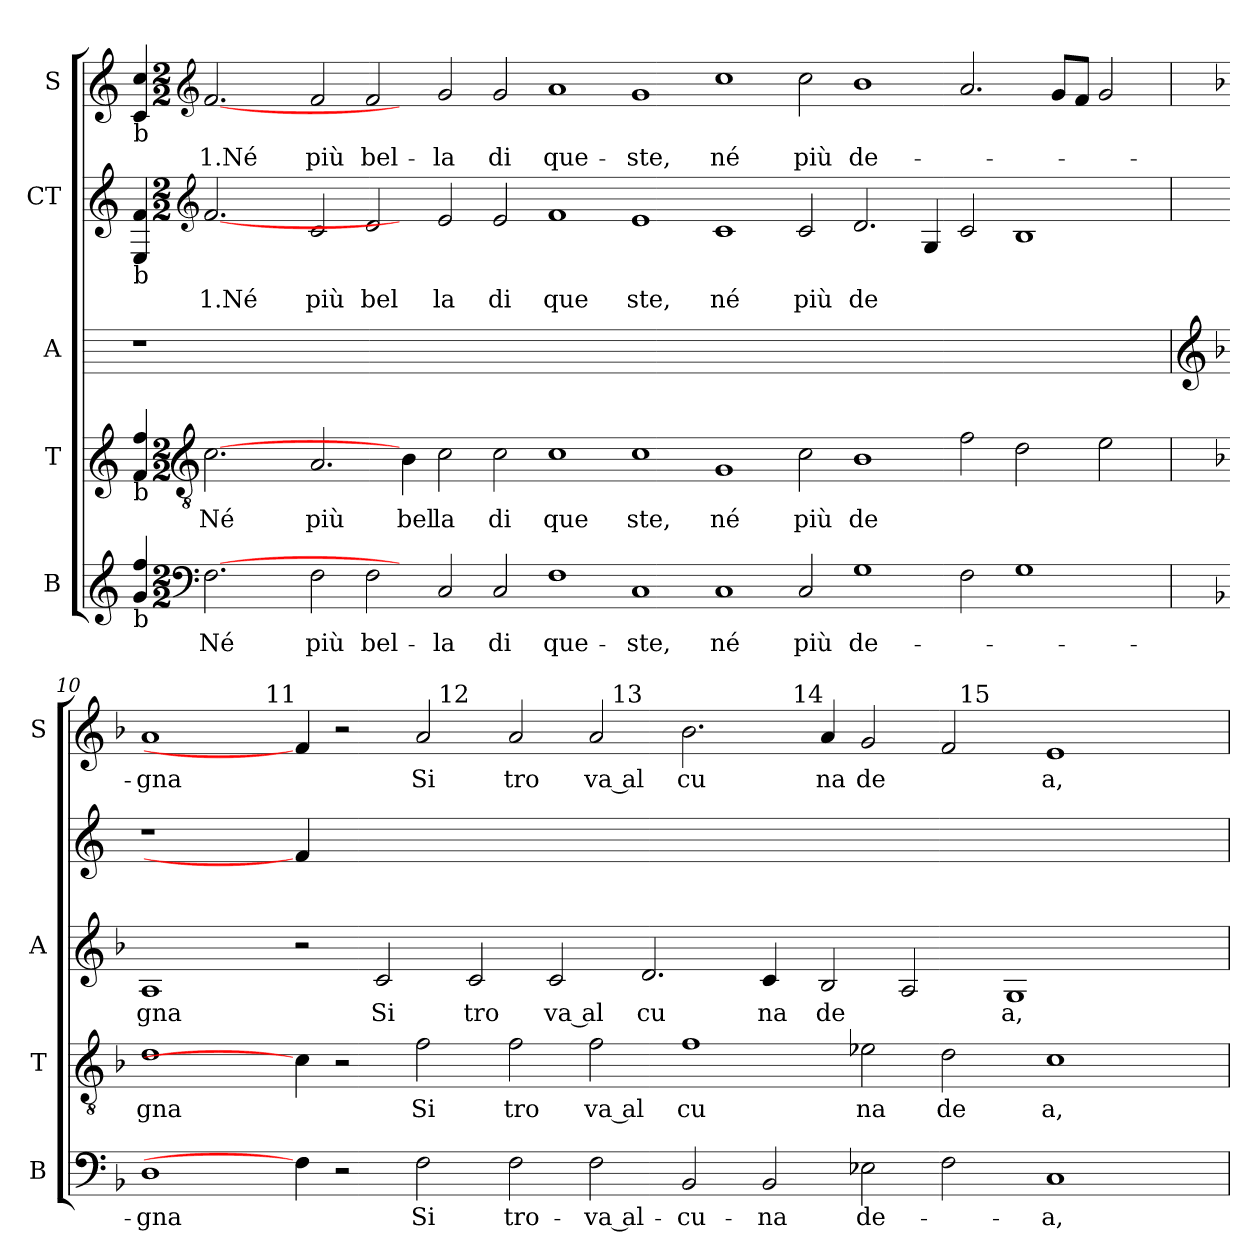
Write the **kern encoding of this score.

**kern	**text	**kern	**text	**kern	**text	**kern	**text	**kern	**text
*part5	*part5	*part4	*part4	*part3	*part3	*part2	*part2	*part1	*part1
*staff5	*staff5	*staff4	*staff4	*staff3	*staff3	*staff2	*staff2	*staff1	*staff1
*I"B	*	*I"T	*	*I"A	*	*I"CT	*	*I"S	*
*I'B	*	*I'T	*	*I'A	*	*	*	*I'S	*
!!LO:PB:g=z
*stria5	*	*stria5	*	*stria5	*	*stria5	*	*stria5	*
=1	=1	=1	=1	=1	=1	=1	=1	=1	=1
!	!	!	!	!	!	!	!	!LO:TX:b:t=b	!
!	!	!	!	!	!	!LO:TX:b:t=b	!	!	!
!	!	!LO:TX:b:t=b	!	!	!	!	!	!	!
!LO:TX:b:t=b	!	!	!	!	!	!	!	!	!
4ff/ 4g/	.	4f/ 4ff/	.	1r	.	4f/ 4E/	.	4c/ 4cc/	.
*clefF4	*	*clefGv2	*	*	*	*clefG2	*	*clefG2	*
*M2/2	*	*M2/2	*	*	*	*M2/2	*	*M2/2	*
*met(c|)	*	*met(c|)	*	*	*	*met(c|)	*	*met(c|)	*
!	!LO:LY:b:cj	!	!LO:LY:b:cj	!	!	!	!LO:LY:b:rj	!	!LO:LY:b:rj
[2.F	Né	[2.c	Né	.	.	[2.f	1.Né	[2.f	1.Né
4ryy	.	4ryy	.	000ryy	.	4ryy	.	4ryy	.
!	!LO:LY:b:cj	!	!LO:LY:b:cj	!	!	!	!LO:LY:b:cj	!	!LO:LY:b:cj
2F\	più	2.A/	più	.	.	2c/	più	2f>/	più
!	!LO:LY:b:cj	!	!	!	!	!	!LO:LY:b:cj	!	!LO:LY:b:cj
2F\	bel-	.	.	.	.	2d/	bel	2f/	bel-
!	!	!	!LO:LY:b:cj	!	!	!	!	!	!
.	.	4B\	bel	.	.	.	.	.	.
!	!LO:LY:b:cj	!	!LO:LY:b:cj	!	!	!	!LO:LY:b:cj	!	!LO:LY:b:cj
2C/	-la	2c\	la	.	.	2e/	la	2g>/	-la
!	!LO:LY:b:cj	!	!LO:LY:b:cj	!	!	!	!LO:LY:b:cj	!	!LO:LY:b:cj
2C/	di	2c\	di	.	.	2e/	di	2g/	di
!	!LO:LY:b:cj	!	!LO:LY:b:cj	!	!	!	!LO:LY:b:cj	!	!LO:LY:b:cj
1F	que-	1c	que	.	.	1f	que	1a	que-
!	!LO:LY:b:cj	!	!LO:LY:b:cj	!	!	!	!LO:LY:b:cj	!	!LO:LY:b:cj
1C	-ste,	1c	ste,	.	.	1e	ste,	1g	-ste,
!	!LO:LY:b:cj	!	!LO:LY:b:cj	!	!	!	!LO:LY:b:cj	!	!LO:LY:b:cj
1C	né	1G	né	.	.	1c	né	1cc	né
!	!LO:LY:b:cj	!	!LO:LY:b:cj	!	!	!	!LO:LY:b:cj	!	!LO:LY:b:cj
2C/	più	2c\	più	.	.	2c/	più	2cc\	più
!	!LO:LY:b:cj	!	!LO:LY:b:cj	!	!	!	!LO:LY:b:cj	!	!LO:LY:b:cj
1G	de-	1B	de	.	.	2.d/	de	1b	de-
.	.	.	.	.	.	4G/	.	.	.
2F\	.	2f\	.	.	.	2c/	.	2.a/	.
1G	.	2d\	.	.	.	1B	.	.	.
.	.	.	.	.	.	.	.	8g/L	.
.	.	.	.	.	.	.	.	8f/J	.
.	.	2e\	.	.	.	.	.	2g/	.
.	.	.	.	4ryy	.	.	.	.	.
!!LO:LB:g=z
=10	=10	=10	=10	=10	=10	=10	=10	=10	=10
*	*	*	*	*clefG2	*	*	*	*	*
*k[b-]	*	*k[b-]	*	*k[b-]	*	*	*	*k[b-]	*
*F:	*	*F:	*	*F:	*	*	*	*F:	*
!	!LO:LY:b:cj	!	!LO:LY:b:cj	!	!LO:LY:b:cj	!	!	!	!LO:LY:b:cj
*	*	*	*	*	*	*	*	*^	*
*	*	*	*	*	*	*	*	*	*^	*
*	*	*	*	*	*	*	*	*	*	*^	*
1D	-gna	1d	gna	1A	gna	1r	.	1a	2ryy	1ryy	1ryy	-gna
.	.	.	.	.	.	.	.	.	4ryy	.	.	.
.	.	.	.	.	.	.	.	.	16.ryy	.	.	.
!	!	!	!	!	!	!	!	!	!LO:TX:a:t=11	!	!	!
.	.	.	.	.	.	.	.	.	1ryy	.	.	.
4F]	.	4c]	.	2r	.	4f]	.	4f]	.	1ryy	1ryy	.
2r	.	2r	.	.	.	00ryy	.	2r	.	.	.	.
!	!	!	!	!	!LO:LY:b:cj	!	!	!	!	!	!	!
.	.	.	.	2c/	Si	.	.	.	.	.	.	.
!	!LO:LY:b:cj	!	!LO:LY:b:cj	!	!	!	!	!	!	!	!	!LO:LY:b:cj
2F\	Si	2f\	Si	.	.	.	.	2a/	.	.	.	Si
!	!	!	!	!	!	!	!	!	!LO:TX:a:t=12	!	!	!
.	.	.	.	.	.	.	.	.	1ryy	.	.	.
!	!	!	!	!	!LO:LY:b:cj	!	!	!	!	!	!	!
.	.	.	.	2c/	tro	.	.	.	.	1ryy	1ryy	.
!	!LO:LY:b:cj	!	!LO:LY:b:cj	!	!	!	!	!	!	!	!	!LO:LY:b:cj
2F\	tro-	2f\	tro	.	.	.	.	2a/	.	.	.	tro
!	!	!	!	!	!LO:LY:b:rj	!	!	!	!	!	!	!
.	.	.	.	2c/	va al	.	.	.	.	.	.	.
!	!LO:LY:b:rj	!	!LO:LY:b:rj	!	!	!	!	!	!	!	!	!LO:LY:b:rj
2F\	-va al-	2f\	va al	.	.	.	.	2a/	.	.	.	va al
!	!	!	!	!	!	!	!	!	!LO:TX:a:t=13	!	!	!
.	.	.	.	.	.	.	.	.	1ryy	.	.	.
!	!	!	!	!	!LO:LY:b:cj	!	!	!	!	!	!	!
.	.	.	.	2.d/	cu	.	.	.	.	2ryy	1ryy	.
!	!LO:LY:b:cj	!	!LO:LY:b:cj	!	!	!	!	!	!	!	!	!LO:LY:b:cj
2BB-/	-cu-	1f	cu	.	.	.	.	2.b-\	.	.	.	cu
.	.	.	.	.	.	.	.	.	.	4ryy	.	.
!	!LO:LY:b:cj	!	!	!	!LO:LY:b:cj	!	!	!	!	!	!	!
2BB-/	-na	.	.	4c/	na	.	.	.	.	16..ryy	.	.
.	.	.	.	.	.	.	.	.	1ryy	.	.	.
!	!	!	!	!	!	!	!	!	!	!LO:TX:a:t=14	!	!
.	.	.	.	.	.	.	.	.	.	1ryy	.	.
!	!	!	!	!	!LO:LY:b:cj	!	!	!	!	!	!	!LO:LY:b:cj
.	.	.	.	2B-/	de	.	.	4a/	.	.	2ryy	na
!	!LO:LY:b:cj	!	!LO:LY:b:cj	!	!	!	!	!	!	!	!	!LO:LY:b:cj
2E-X\	de-	2e-X\	na	.	.	.	.	2g/	.	.	.	de
.	.	.	.	2A/	.	.	.	.	.	.	4ryy	.
!	!	!	!LO:LY:b:cj	!	!	!	!	!	!	!	!	!
2F\	.	2d\	de	.	.	.	.	2f/	.	.	16ryy	.
!	!	!	!	!	!	!	!	!	!	!	!LO:TX:a:t=15	!
.	.	.	.	.	.	.	.	.	.	.	1ryy	.
.	.	.	.	.	.	.	.	.	1ryy	.	.	.
.	.	.	.	.	.	.	.	.	.	1ryy	.	.
!	!	!	!	!	!LO:LY:b:cj	!	!	!	!	!	!	!
.	.	.	.	1G	a,	.	.	.	.	.	.	.
!	!LO:LY:b:cj	!	!LO:LY:b:cj	!	!	!	!	!	!	!	!	!LO:LY:b:cj
1C	-a,	1c	a,	.	.	1ryy	.	1e	.	.	.	a,
.	.	.	.	.	.	.	.	.	.	.	4..ryy	.
.	.	.	.	.	.	.	.	.	4ryy	.	.	.
.	.	.	.	.	.	.	.	.	.	4ryy	.	.
.	.	.	.	4ryy	.	.	.	.	.	.	.	.
.	.	.	.	.	.	.	.	.	8ryy	.	.	.
.	.	.	.	.	.	.	.	.	.	8ryy	.	.
.	.	.	.	.	.	.	.	.	32ryy	.	.	.
.	.	.	.	.	.	.	.	.	.	64ryy	.	.
*	*	*	*	*	*	*	*	*v	*v	*v	*v	*
=	=	=	=	=	=	=	=	=	=
*-	*-	*-	*-	*-	*-	*-	*-	*-	*-
